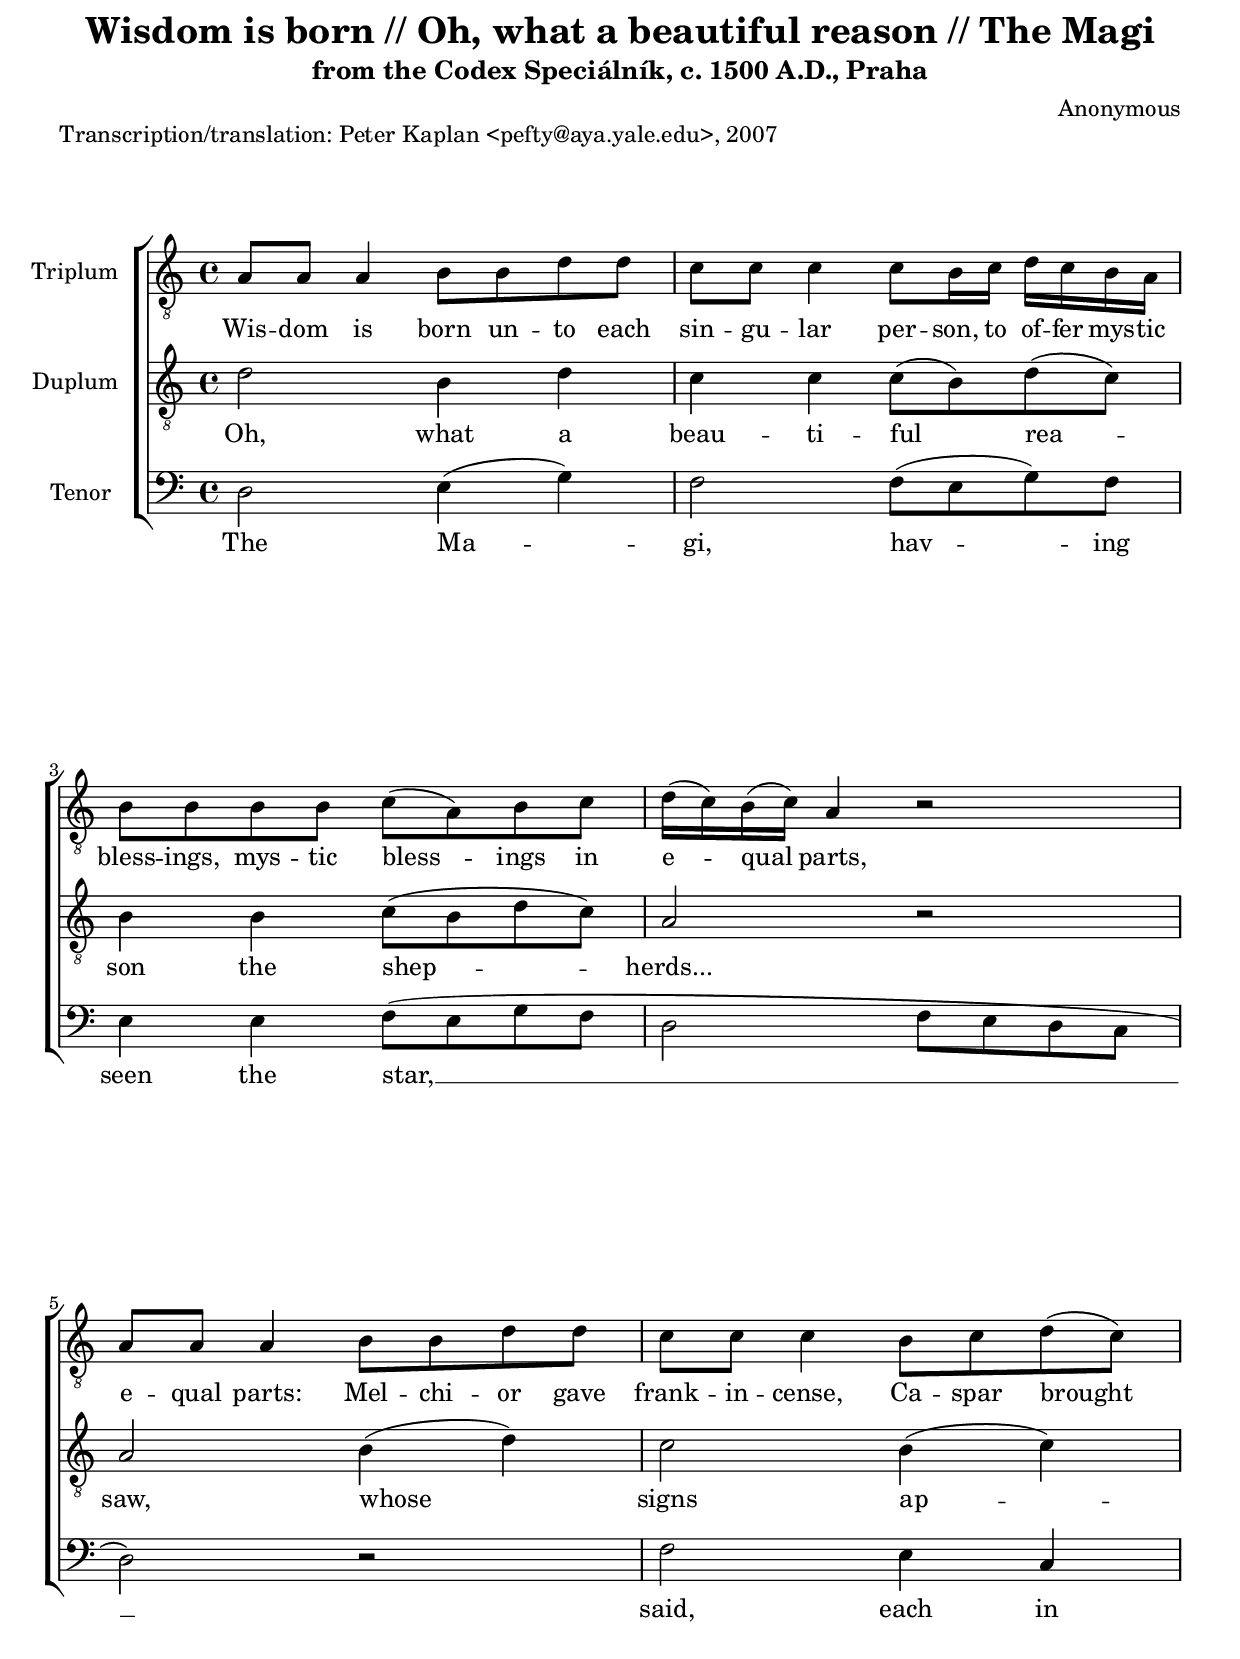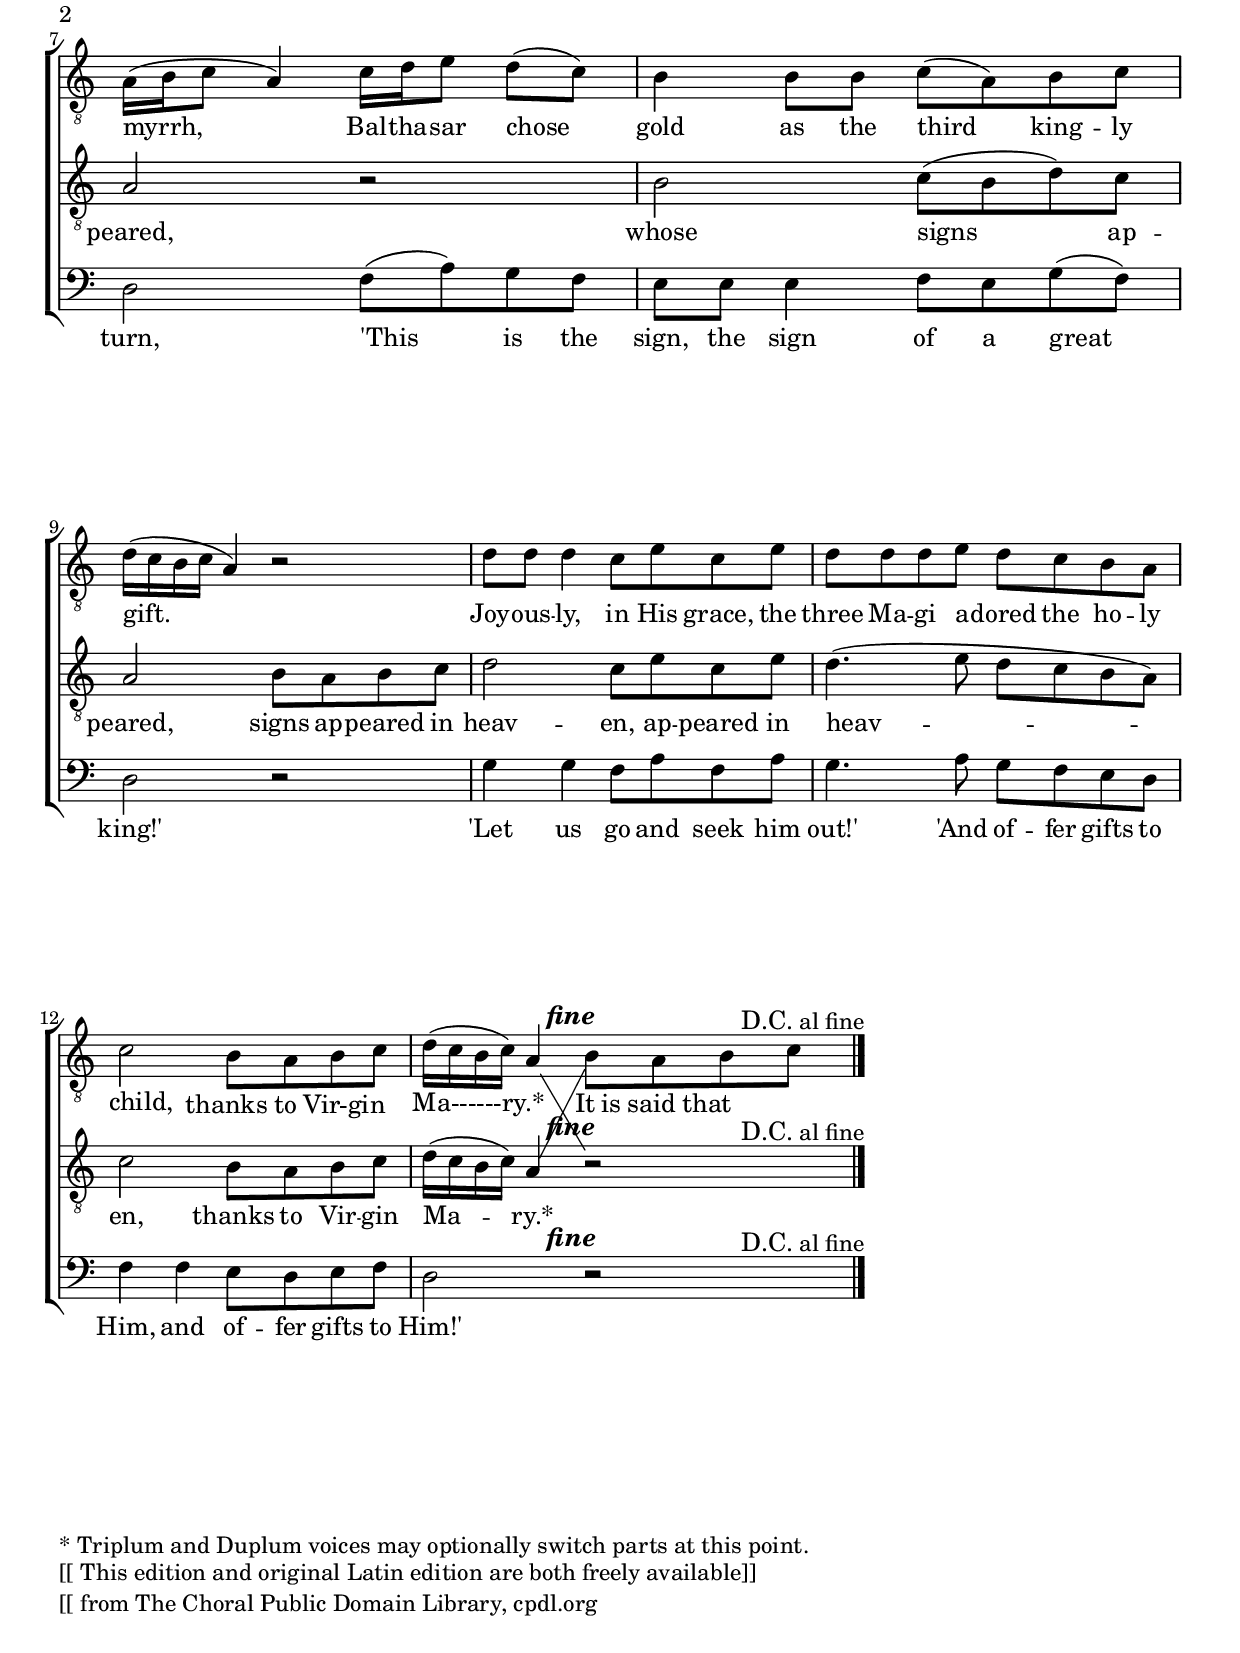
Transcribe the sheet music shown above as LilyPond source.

     \version "2.10.10"
\paper {
  between-system-space = 2.5\cm
  between-system-padding = #11
  ragged-bottom=##f
  ragged-last-bottom=##f
  bottom-margin = 1\cm
  top-margin = 0.1\cm
  bottom-margin = 1.5\cm
% system-count = #6
  systemSeparatorMarkup = ""
}

 \layout {
   ragged-last = ##t
    \context {
      \Score
      \override SpacingSpanner
                #'base-shortest-duration = #(ly:make-moment 1 16)
  }
}
\header {
    title = "Wisdom is born // Oh, what a beautiful reason // The Magi"
    subtitle = "from the Codex Speciálník, c. 1500 A.D., Praha"
    composer = "Anonymous"
    date = "c. 1500 A.D."
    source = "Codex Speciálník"
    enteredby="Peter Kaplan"
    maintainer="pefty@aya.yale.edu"
    piece ="Transcription/translation: Peter Kaplan <pefty@aya.yale.edu>, 2007"
    texidoc = "Any modern transcription of Early music suffers from some necessary flaws.  But in this case additional errors may have crept in in my dictation of this piece from the Hilliard Ensemble recording (1995) thereof.  Please forgive these errors, as I had no source against which to check my work.  If errors are found, please notify me so that I can submit a corrected version.

I have employed what appears on paper to be a rather odd repeat/partswitch structure, but one which accurately reflects the desired performance content and which will hopefully be easy for singers to understand and use.

I have intentionally been somewhat liberal in my English translation of the rather obscurely phrased Latin, hopefully in a way that retains some of the original texture while elucidating the meaning and content.  For a stricter translation, please see the liner notes of the Hilliard Ensemble recording (1995).

Wisdom Is Born original Latin text:
 Sophia nasci fertur 
 singula cuidam 
 obtulere mistica 
 fruencia 
 in laude pariter 
 Caspar mirram donavit, 
 thus Melchior comparavit, 
 Balthasar aurum
 tria munialia voluntavit 
 ovantes cuius gracia 
 tres magi divinum 
 adoravere 
 per Mariam virginem.

Oh, What a Beautiful Reason original Latin text:
 O quam pulchra racio 
 pastores mox videbant 
 que de celi palacio signa 
 apparebant 
 per Mariam virginem.


The Magi, Having Seen the Star original Latin text:
 Magi videntes stellam 
 dixerunt ad invicem: 
 'Hoc signum magni regis est 
 eamus et inquiramus eum 
 et offeramus ei munera.'
"
}

     \score { 
         <<
        \new ChoirStaff 
         <<
        \new Staff = triplum <<
               {  
        \clef "G_8"
        \key a \minor 
        \time 4/4 
        \set Staff.midiInstrument = "synth voice"
        \set Staff.vocalName = "Triplum  "
        \new Voice = "trip" {
         a8 a a4 b8 b d' d'
         c'8 c' c'4 c'8 b16 c' d' c' b a
         b8 b b b c'( a) b c' 
         d'16( c') b( c') a4 r2
        % full measure 5
         a8 a a4 b8 b d' d'
         c'8 c' c'4 b8 c' d'( c')
         a16( b c'8 a4) c'16 d' e'8 d'( c')
         b4 b8 b c'( a) b c'
         d'16( c' b c' a4) r2
        % full measure 10
         d'8 d' d'4 c'8 e' c' e'
         d'8 d' d' e' d' c' b a
        \break
         c'2_\markup{ \hspace#-1 \lower #1.3 \large child, } b8_\markup{ \hspace#-4 \lower #1.2 \large \line {thanks to Vir-gin}} a b c'
        \set followVoice = ##t
         d'16_\markup{ \hspace#-1 \lower #1.4 \large Ma------ry.* }( c' b c') a4^\markup{ \hspace#+2 \lower #5 \large \italic \bold fine} 
          \bar ":"
         \change Staff=duplum
          % repeat and switch parts
           r2^\markup{ \hspace#+15 \lower #5 \line { \large D.C. al fine}}
          \bar "|." 
  }
}
>>

\new Lyrics 
\lyricsto "trip"
        { 
         Wis -- dom is born un -- to each
         sin -- gu -- lar per -- son, to of -- fer mys -- tic 
         bless -- ings, mys -- tic bless -- ings in
         e -- qual parts,
         e -- qual parts: Mel -- chi -- or gave 
         frank -- in -- cense, Ca -- spar brought
         myrrh, Bal -- tha -- sar chose
         gold as the third king -- ly 
         gift.
         Joy -- ous -- ly, in His grace, the 
         three Ma -- gi a -- dored the ho -- ly
}

        \new Staff = duplum <<
               {  
        \clef "G_8"
        \key a \minor 
        \time 4/4 
        \set Staff.midiInstrument = "synth voice"
        \set Staff.vocalName = "Duplum  "
        \new Voice = "dup" { 
         d'2 b4 d'
         c'4 c' c'8( b) d'( c') 
         b4 b c'8( b d' c') 
         a2 r2
        % full measure 5
         a2 b4( d')
         c'2 b4( c')
         a2 r2
         b2 c'8( b d') c'
         a2 b8 a b c'
        % full measure 10
         d'2 c'8 e' c' e'
         d'4.( e'8 d' c' b a)
           c'2 b8 a b c'
         \set followVoice = ##t
         d'16( c' b c') a4^\markup{ \hspace#+2 \large \italic \bold fine} 
          \bar ":"
         \change Staff=triplum
        % repeat and switch parts
         \newSpacingSection
         \override SpacingSpanner
                #'spacing-increment = #20
           b8_\markup{ \hspace#-1 \lower #0 \large \line { It is said that}}^\markup{ \hspace#+15 \lower #5 \line { \large D.C. al fine}} 
           a b c'         \bar "|."
 }
}
>>

\new Lyrics 
\lyricsto "dup"
        { 
         Oh, what a
         beau -- ti -- ful rea -- 
         son the shep -- 
         herds...
         saw, whose 
         signs ap -- 
         peared,
         whose signs ap --
         peared, signs ap -- peared in 
         heav -- en, ap -- peared in  
         heav --
         en, thanks to Vir -- gin 
         Ma -- ry.* 
}



        \new Staff = tenor <<
               {  
        \clef bass
        \key a \minor 
        \time 4/4 
        \set Staff.midiInstrument = "synth voice"
        \set Staff.vocalName = "Tenor  "
        \new Voice = "ten" {
         d2 e4( g4)  
         f2 f8( e g) f
         e4 e f8( e g f
         d2 f8 e d c
        % full measure 5
         d2) r2
         f2 e4 c
         d2 f8( a) g f
         e8 e e4 f8 e g( f)
         d2 r2
        % full measure 10
         g4 g f8 a f a
         g4. a8 g f e d
         f4 f e8 d e f
           d2^\markup{ \hspace#+12 \large \italic \bold fine}
          \bar ":"
          % repeat and switch parts
           r2^\markup{ \hspace#+15 \lower #5 \column { \line { \large D.C. al fine}}}
          \bar "|."
           }
}
>>

\new Lyrics 
\lyricsto "ten"
        { 
         The Ma --
         gi, hav -- ing 
         seen the star, __


         said, each in 
         turn, 'This is the  
         sign, the sign of a great 
         king!'
         'Let us go and seek him
         out!' 'And of -- fer gifts to
         Him, and of -- fer gifts to
         Him!'
         } 
 >>
>>       
     }
\markup{\column{ 
\line{* Triplum and Duplum voices may optionally switch parts at this point.} 
} 
} 
\markup{\column{\line{[[ This edition and original Latin edition are both freely available]]}
\line{[[ from The Choral Public Domain Library, cpdl.org} } 
} 